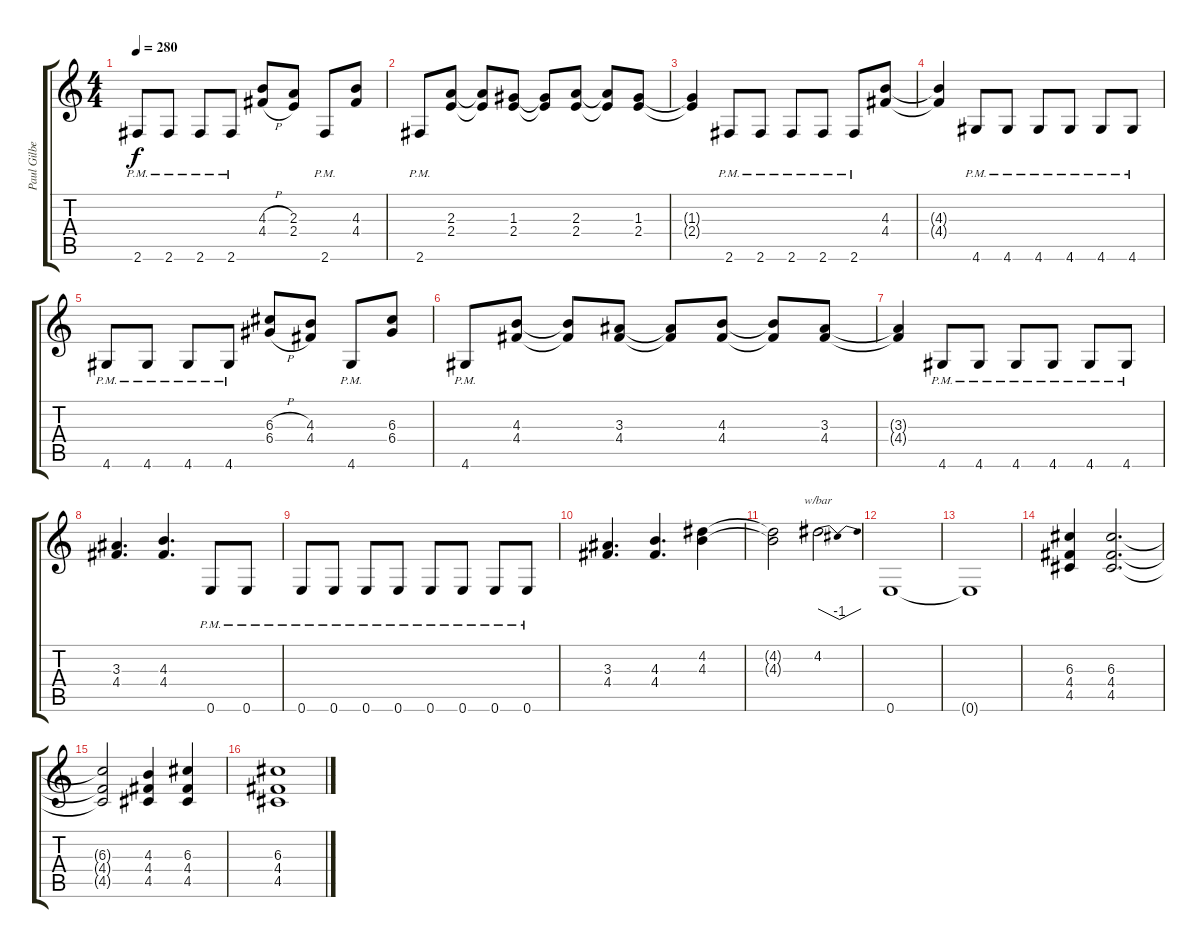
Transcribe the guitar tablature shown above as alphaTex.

\track ("Paul Gilbert (Rhythm Guitar)" "Paul Gilbe") {instrument distortionguitar}
\staff {score tabs}
\tuning (E4 B3 G3 D3 A2 E2) {hide}
\ts (4 4)
\tempo 280
\clef g2
\ks c
2.6{pm}.8{dy f} 2.6{pm}.8 2.6{pm}.8 2.6{pm}.8 (4.3{h} 4.4{h}).8 (2.3 2.4).8 2.6{pm}.8 (4.3 4.4).8 |
2.6{pm}.8 (2.3 2.4).8 (2.3{t} 2.4{t}).8 (1.3 2.4).8 (1.3{t} 2.4{t}).8 (2.3 2.4).8 (2.3{t} 2.4{t}).8 (1.3 2.4).8 |
(1.3{t} 2.4{t}).4 2.6{pm}.8 2.6{pm}.8 2.6{pm}.8 2.6{pm}.8 2.6{pm}.8 (4.3 4.4).8 |
(4.3{t} 4.4{t}).4 4.6{pm}.8 4.6{pm}.8 4.6{pm}.8 4.6{pm}.8 4.6{pm}.8 4.6{pm}.8 |
4.6{pm}.8 4.6{pm}.8 4.6{pm}.8 4.6{pm}.8 (6.3{h} 6.4{h}).8 (4.3 4.4).8 4.6{pm}.8 (6.3 6.4).8 |
4.6{pm}.8 (4.3 4.4).8 (4.3{t} 4.4{t}).8 (3.3 4.4).8 (3.3{t} 4.4{t}).8 (4.3 4.4).8 (4.3{t} 4.4{t}).8 (3.3 4.4).8 |
(3.3{t} 4.4{t}).4 4.6{pm}.8 4.6{pm}.8 4.6{pm}.8 4.6{pm}.8 4.6{pm}.8 4.6{pm}.8 |
(3.3 4.4).4{d} (4.3 4.4).4{d} 0.6{pm}.8 0.6{pm}.8 |
0.6{pm}.8 0.6{pm}.8 0.6{pm}.8 0.6{pm}.8 0.6{pm}.8 0.6{pm}.8 0.6{pm}.8 0.6{pm}.8 |
(3.3 4.4).4{d} (4.3 4.4).4{d} (4.2 4.3).4 |
(4.2{t} 4.3{t}).2 4.2.2{tbe (dip default 0 0 30 -4 60 0)} |
0.6.1 |
0.6{t}.1 |
(6.3 4.4 4.5).4 (6.3 4.4 4.5).2{d} |
(6.3{t} 4.4{t} 4.5{t}).2 (4.3 4.4 4.5).4 (6.3 4.4 4.5).4 |
(6.3 4.4 4.5).1
